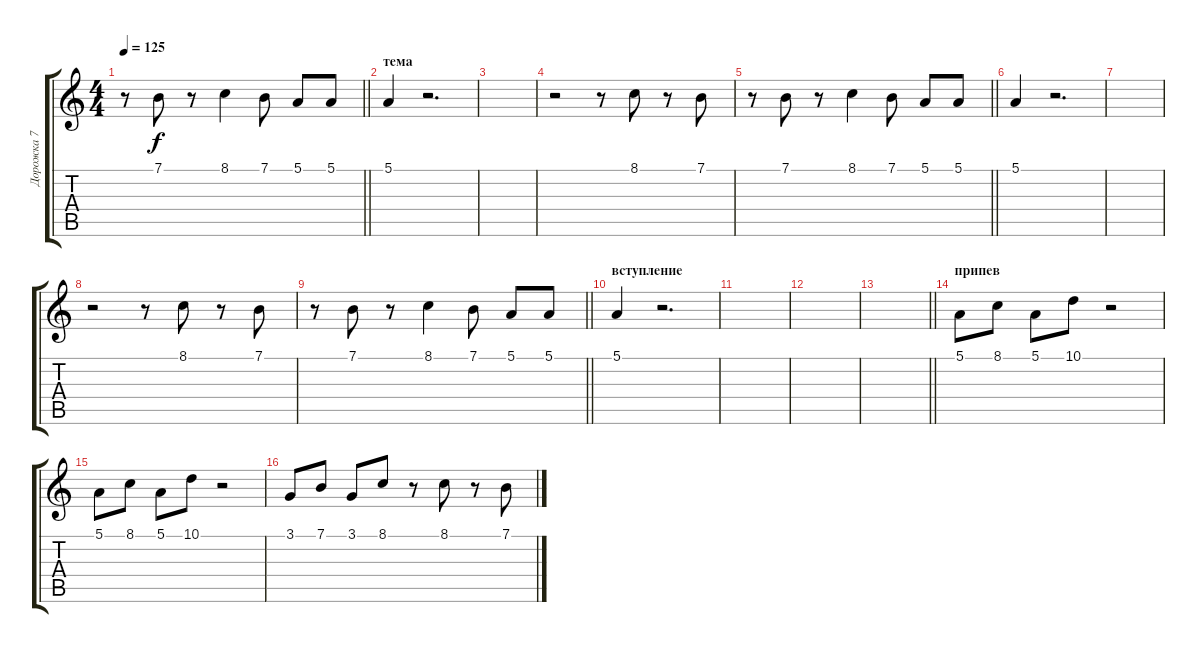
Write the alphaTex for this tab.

\track ("Дорожка 7" "Дорожка 7") {instrument viola}
\staff {score tabs}
\tuning (E4 B3 G3 D3 A2 E2) {hide}
\ts (4 4)
\tempo 125
\clef g2
\barLineRight lightlight
\ks c
r.8{dy f} 7.1.8 r.8 8.1.4 7.1.8 5.1.8 5.1.8 |
\section ("" "тема")
5.1.4 r.2{d} |
|
r.2 r.8 8.1.8 r.8 7.1.8 |
\barLineRight lightlight
r.8 7.1.8 r.8 8.1.4 7.1.8 5.1.8 5.1.8 |
5.1.4 r.2{d} |
|
r.2 r.8 8.1.8 r.8 7.1.8 |
\barLineRight lightlight
r.8 7.1.8 r.8 8.1.4 7.1.8 5.1.8 5.1.8 |
\section ("" "вступление")
5.1.4 r.2{d} |
|
|
\barLineRight lightlight
|
\section ("" "припев")
5.1.8 8.1.8 5.1.8 10.1.8 r.2 |
5.1.8 8.1.8 5.1.8 10.1.8 r.2 |
3.1.8 7.1.8 3.1.8 8.1.8 r.8 8.1.8 r.8 7.1.8
